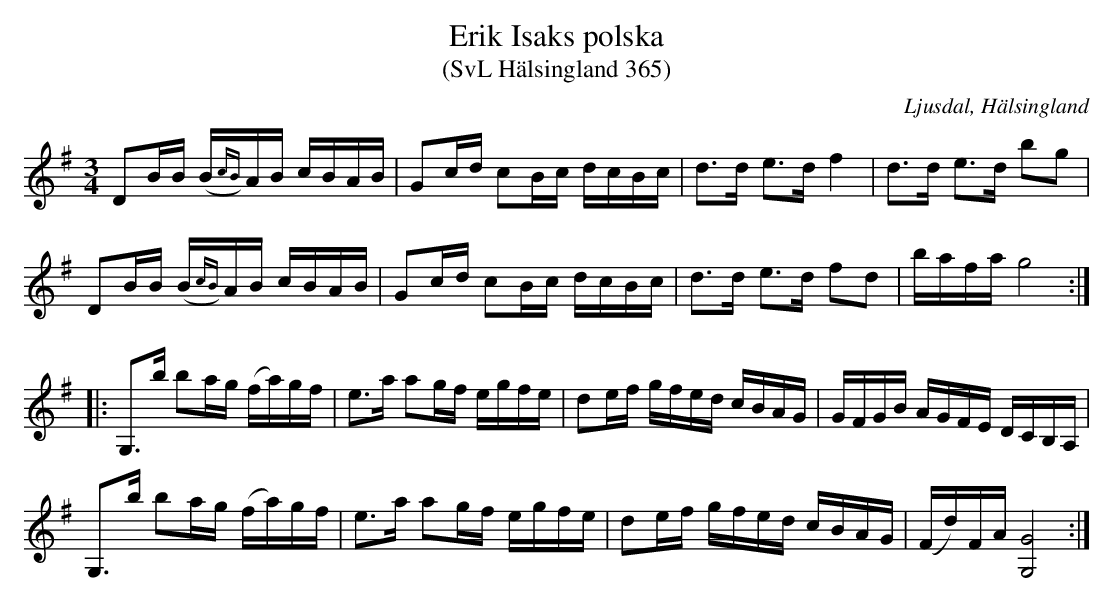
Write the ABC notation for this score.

X:1
T:Erik Isaks polska
T:(SvL Hälsingland 365)
O:Ljusdal, Hälsingland
M:3/4
L:1/8
K:G
DB/B/ (B/{cB})A/B/ c/B/A/B/|Gc/d/ cB/c/ d/c/B/c/|d>d e>d f2|d>d e>d bg|
DB/B/ (B/{cB})A/B/ c/B/A/B/|Gc/d/ cB/c/ d/c/B/c/|d>d e>d fd|b/a/f/a/ g4:|
|:G,>b ba/g/ (f/a/)g/f/|e>a ag/f/ e/g/f/e/|de/f/ g/f/e/d/ c/B/A/G/|G/F/G/B/ A/G/F/E/ D/C/B,/A,/|
G,>b ba/g/ (f/a/)g/f/|e>a ag/f/ e/g/f/e/|de/f/ g/f/e/d/ c/B/A/G/|(F/d/)F/A/ [GG,]4:|
